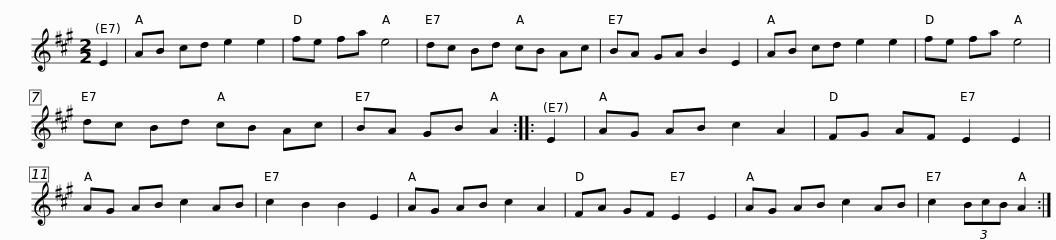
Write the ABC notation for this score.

X:1
L:1/8
M:2/2
I:linebreak $
K:A
V:1 treble
V:1
 E2 | AB cd e2 e2 | fe fa e4 | dc Bd cB Ac | BA GA B2 E2 | %5
 AB cd e2 e2 | fe fa e4 |$ dc Bd cB Ac | BA GB A2 :: E2 | %10
 AG AB c2 A2 | FG AF E2 E2 | AG AB c2 AB | c2 B2 B2 E2 |$ AG AB c2 A2 | %15
 FA GF E2 E2 | AG AB c2 AB | c2 (3BcB A2 :| %18
